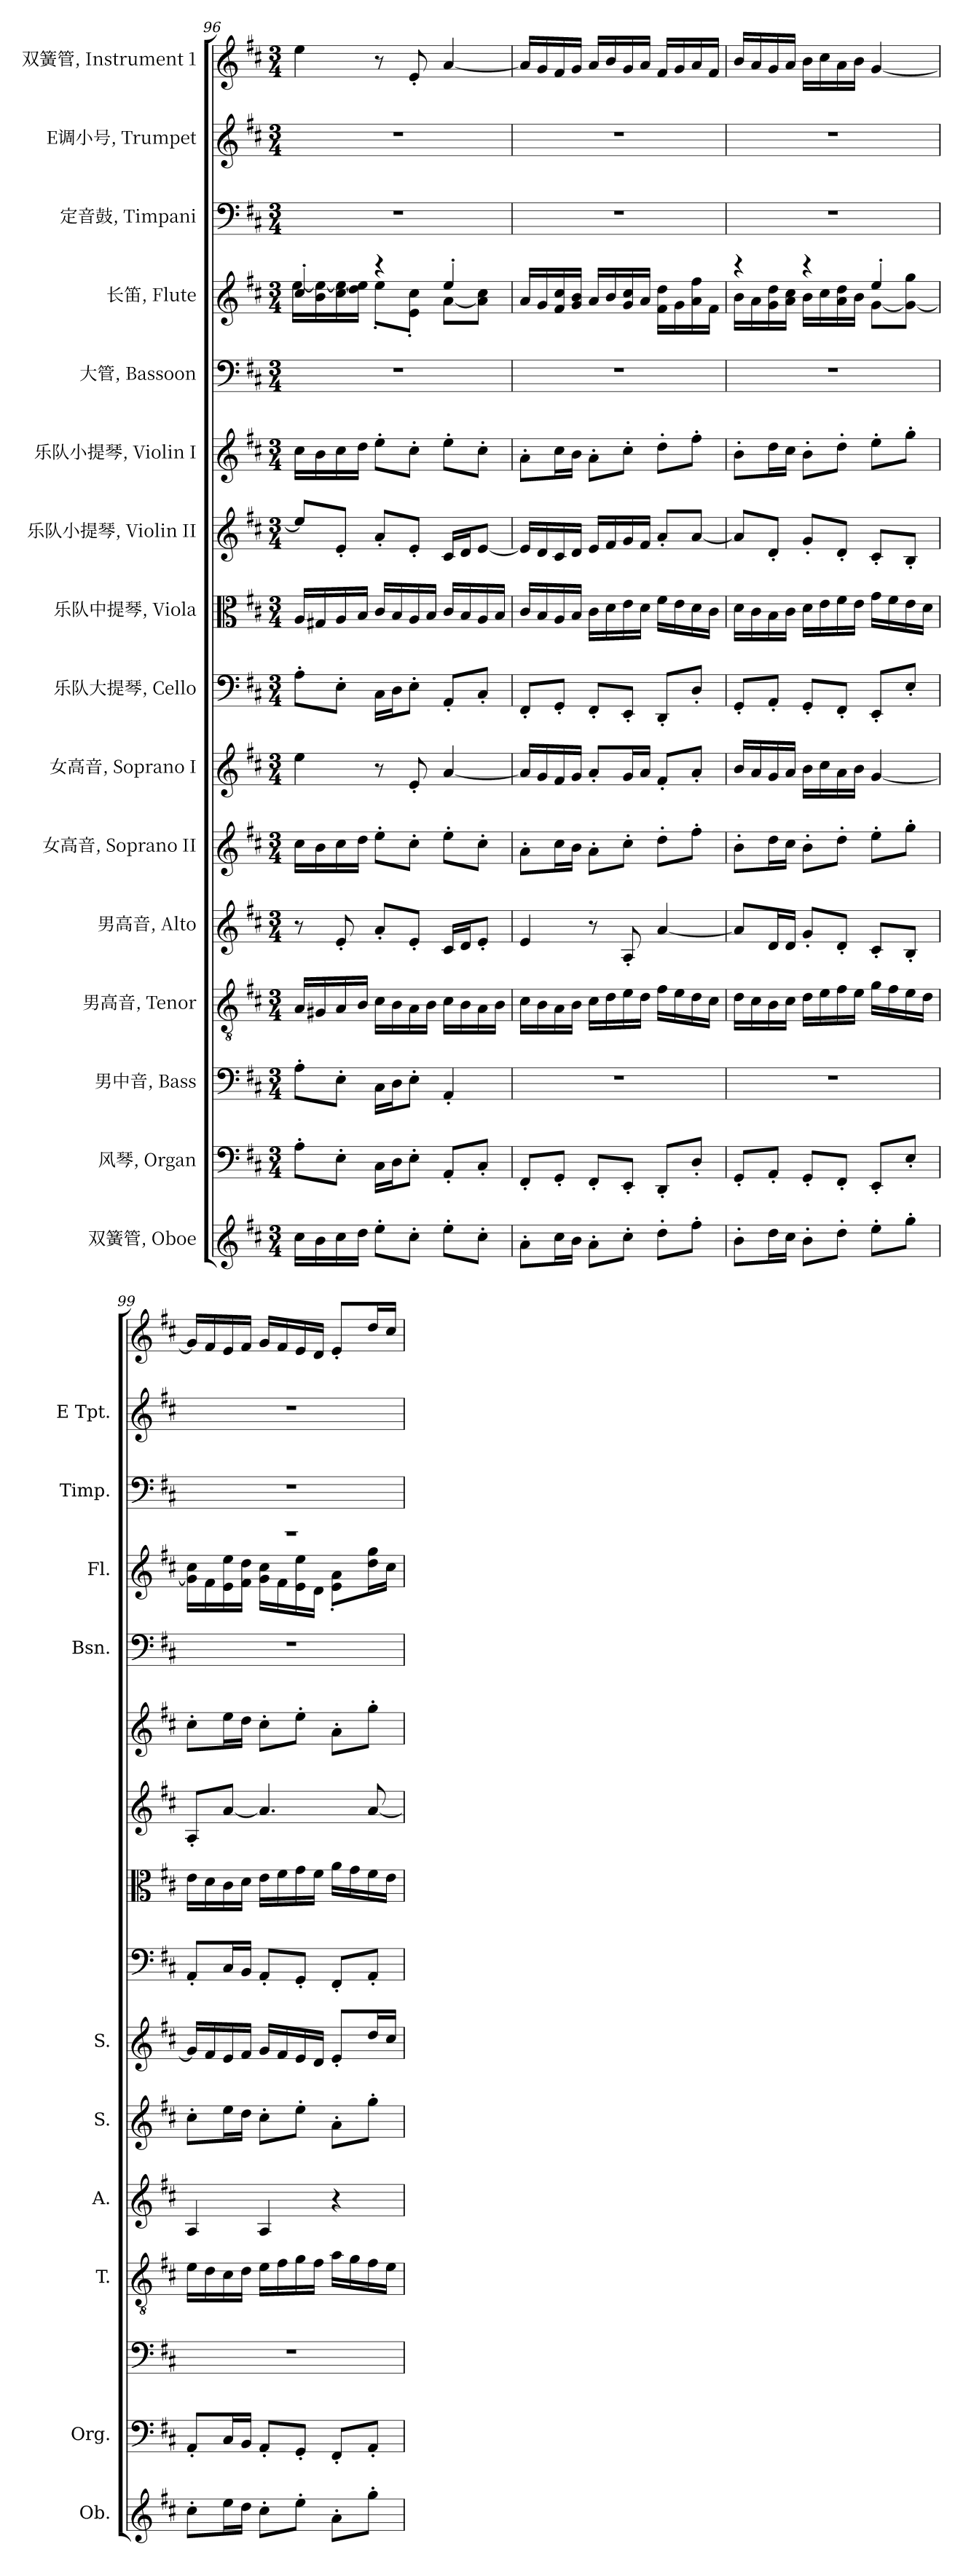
**kern	**kern	**kern	**kern	**kern	**kern	**kern	**kern	**kern	**kern	**kern	**kern	**kern	**kern	**kern	**kern
*part16	*part15	*part14	*part13	*part12	*part11	*part10	*part9	*part8	*part7	*part6	*part5	*part4	*part3	*part2	*part1
*staff16	*staff15	*staff14	*staff13	*staff12	*staff11	*staff10	*staff9	*staff8	*staff7	*staff6	*staff5	*staff4	*staff3	*staff2	*staff1
*I"双簧管, Oboe	*I"风琴, Organ	*I"男中音, Bass	*I"男高音, Tenor	*I"男高音, Alto	*I"女高音, Soprano II	*I"女高音, Soprano I	*I"乐队大提琴, Cello	*I"乐队中提琴, Viola	*I"乐队小提琴, Violin II	*I"乐队小提琴, Violin I	*I"大管, Bassoon	*I"长笛, Flute	*I"定音鼓, Timpani	*I"E调小号, Trumpet	*I"双簧管, Instrument  1
*I'Ob.	*I'Org.	*	*I'T.	*I'A.	*I'S.	*I'S.	*	*	*	*	*I'Bsn.	*I'Fl.	*I'Timp.	*I'E Tpt.	*
*clefG2	*clefF4	*clefF4	*clefGv2	*clefG2	*clefG2	*clefG2	*clefF4	*clefC3	*clefG2	*clefG2	*clefF4	*clefG2	*clefF4	*clefG2	*clefG2
*	*	*	*	*	*	*	*	*	*	*	*	*	*	*ITrd-3c-4	*
*k[f#c#]	*k[f#c#]	*k[f#c#]	*k[f#c#]	*k[f#c#]	*k[f#c#]	*k[f#c#]	*k[f#c#]	*k[f#c#]	*k[f#c#]	*k[f#c#]	*k[f#c#]	*k[f#c#]	*k[f#c#]	*k[b-e-a-d-g-c-]	*k[f#c#]
*M3/4	*M3/4	*M3/4	*M3/4	*M3/4	*M3/4	*M3/4	*M3/4	*M3/4	*M3/4	*M3/4	*M3/4	*M3/4	*M3/4	*M3/4	*M3/4
=96	=96	=96	=96	=96	=96	=96	=96	=96	=96	=96	=96	=96	=96	=96	=96
*	*	*	*	*	*	*	*	*	*	*	*	*^	*	*	*
16cc#\LL	8A'\L	8A'\L	16A/LL	8r	16cc#\LL	4ee\	8A'\L	16A/LL	8ee/L]	16cc#\LL	2.r	4cc#'/	[16ee\LL	2.r	2.r	4ee\
16b\	.	.	16G#X/	.	16b\	.	.	16G#X/	.	16b\	.	.	16b\ 16ee\_	.	.	.
16cc#\	8E'\J	8E'\J	16A/	8e'/	16cc#\	.	8E'\J	16A/	8e'/J	16cc#\	.	.	16cc#\ 16ee\_	.	.	.
16dd\JJ	.	.	16B/JJ	.	16dd\JJ	.	.	16B/JJ	.	16dd\JJ	.	.	16dd\ 16ee\]JJ	.	.	.
8ee'\L	16C#\LL	16C#\LL	16c#\LL	8a'/L	8ee'\L	8r	16C#\LL	16c#/LL	8a'/L	8ee'\L	.	4r	8ee'\L	.	.	8r
.	16D\J	16D\J	16B\	.	.	.	16D\J	16B/	.	.	.	.	.	.	.	.
8cc#'\J	8E'\J	8E'\J	16A\	8e'/J	8cc#'\J	8e'/	8E'\J	16A/	8e'/J	8cc#'\J	.	.	8e\' 8cc#\'J	.	.	8e'/
.	.	.	16B\JJ	.	.	.	.	16B/JJ	.	.	.	.	.	.	.	.
8ee'\L	8AA'/L	4AA'/	16c#\LL	16c#/LL	8ee'\L	[4a/	8AA'/L	16c#/LL	16c#/LL	8ee'\L	.	4ee'/	[8a\L	.	.	[4a/
.	.	.	16B\	16d/J	.	.	.	16B/	16d/J	.	.	.	.	.	.	.
8cc#'\J	8C#'/J	.	16A\	8e'/J	8cc#'\J	.	8C#'/J	16A/	[8e/J	8cc#'\J	.	.	8a\] 8cc#\J	.	.	.
.	.	.	16B\JJ	.	.	.	.	16B/JJ	.	.	.	.	.	.	.	.
*	*	*	*	*	*	*	*	*	*	*	*	*v	*v	*	*	*
!!LO:PB:g=z
=97	=97	=97	=97	=97	=97	=97	=97	=97	=97	=97	=97	=97	=97	=97	=97
8a'\L	8FF#'/L	2.r	16c#\LL	4e/	8a'\L	16a/LL]	8FF#'/L	16c#/LL	16e/LL]	8a'\L	2.r	16a/LL	2.r	2.r	16a/LL]
.	.	.	16B\	.	.	16g/	.	16B/	16d/	.	.	16g/	.	.	16g/
16cc#\L	8GG'/J	.	16A\	.	16cc#\L	16f#/	8GG'/J	16A/	16c#/	16cc#\L	.	16f#/ 16cc#/	.	.	16f#/
16b\JJ	.	.	16B\JJ	.	16b\JJ	16g/JJ	.	16B/JJ	16d/JJ	16b\JJ	.	16g/ 16b/JJ	.	.	16g/JJ
8a'\L	8FF#'/L	.	16c#\LL	8r	8a'\L	8a'/L	8FF#'/L	16c#\LL	16e/LL	8a'\L	.	16a/LL	.	.	16a/LL
.	.	.	16d\	.	.	.	.	16d\	16f#/	.	.	16b/	.	.	16b/
8cc#'\J	8EE'/J	.	16e\	8A'/	8cc#'\J	16g/L	8EE'/J	16e\	16g/	8cc#'\J	.	16g/ 16cc#/	.	.	16g/
.	.	.	16d\JJ	.	.	16a/JJ	.	16d\JJ	16f#/JJ	.	.	16a/JJ	.	.	16a/JJ
8dd'\L	8DD'/L	.	16f#\LL	[4a/	8dd'\L	8f#'/L	8DD'/L	16f#\LL	8a'/L	8dd'\L	.	16f#\ 16dd\LL	.	.	16f#/LL
.	.	.	16e\	.	.	.	.	16e\	.	.	.	16g\	.	.	16g/
8ff#'\J	8D'/J	.	16d\	.	8ff#'\J	8a'/J	8D'/J	16d\	[8a/J	8ff#'\J	.	16a\ 16ff#\	.	.	16a/
.	.	.	16c#\JJ	.	.	.	.	16c#\JJ	.	.	.	16f#\JJ	.	.	16f#/JJ
=98	=98	=98	=98	=98	=98	=98	=98	=98	=98	=98	=98	=98	=98	=98	=98
*	*	*	*	*	*	*	*	*	*	*	*	*^	*	*	*
8b'\L	8GG'/L	2.r	16d\LL	8a/L]	8b'\L	16b/LL	8GG'/L	16d\LL	8a/L]	8b'\L	2.r	4r	16b\LL	2.r	2.r	16b/LL
.	.	.	16c#\	.	.	16a/	.	16c#\	.	.	.	.	16a\	.	.	16a/
16dd\L	8AA'/J	.	16B\	16d/L	16dd\L	16g/	8AA'/J	16B\	8d'/J	16dd\L	.	.	16g\ 16dd\	.	.	16g/
16cc#\JJ	.	.	16c#\JJ	16d/JJ	16cc#\JJ	16a/JJ	.	16c#\JJ	.	16cc#\JJ	.	.	16a\ 16cc#\JJ	.	.	16a/JJ
8b'\L	8GG'/L	.	16d\LL	8g'/L	8b'\L	16b\LL	8GG'/L	16d\LL	8g'/L	8b'\L	.	4r	16b\LL	.	.	16b\LL
.	.	.	16e\	.	.	16cc#\	.	16e\	.	.	.	.	16cc#\	.	.	16cc#\
8dd'\J	8FF#'/J	.	16f#\	8d'/J	8dd'\J	16a\	8FF#'/J	16f#\	8d'/J	8dd'\J	.	.	16a\ 16dd\	.	.	16a\
.	.	.	16e\JJ	.	.	16b\JJ	.	16e\JJ	.	.	.	.	16b\JJ	.	.	16b\JJ
8ee'\L	8EE'/L	.	16g\LL	8c#'/L	8ee'\L	[4g/	8EE'/L	16g\LL	8c#'/L	8ee'\L	.	4ee'/	[8g\L	.	.	[4g/
.	.	.	16f#\	.	.	.	.	16f#\	.	.	.	.	.	.	.	.
8gg'\J	8E'/J	.	16e\	8B'/J	8gg'\J	.	8E'/J	16e\	8B'/J	8gg'\J	.	.	8g\_ 8gg\J	.	.	.
.	.	.	16d\JJ	.	.	.	.	16d\JJ	.	.	.	.	.	.	.	.
=99	=99	=99	=99	=99	=99	=99	=99	=99	=99	=99	=99	=99	=99	=99	=99	=99
8cc#'\L	8AA'/L	2.r	16e\LL	4A/	8cc#'\L	16g/LL]	8AA'/L	16e\LL	8A'/L	8cc#'\L	2.r	2.r	16g\] 16cc#\LL	2.r	2.r	16g/LL]
.	.	.	16d\	.	.	16f#/	.	16d\	.	.	.	.	16f#\	.	.	16f#/
16ee\L	16C#/L	.	16c#\	.	16ee\L	16e/	16C#/L	16c#\	[8a/J	16ee\L	.	.	16e\ 16ee\	.	.	16e/
16dd\JJ	16BB/JJ	.	16d\JJ	.	16dd\JJ	16f#/JJ	16BB/JJ	16d\JJ	.	16dd\JJ	.	.	16f#\ 16dd\JJ	.	.	16f#/JJ
8cc#'\L	8AA'/L	.	16e\LL	4A/	8cc#'\L	16g/LL	8AA'/L	16e\LL	4.a/]	8cc#'\L	.	.	16g\ 16cc#\LL	.	.	16g/LL
.	.	.	16f#\	.	.	16f#/	.	16f#\	.	.	.	.	16f#\	.	.	16f#/
8ee'\J	8GG'/J	.	16g\	.	8ee'\J	16e/	8GG'/J	16g\	.	8ee'\J	.	.	16e\ 16ee\	.	.	16e/
.	.	.	16f#\JJ	.	.	16d/JJ	.	16f#\JJ	.	.	.	.	16d\JJ	.	.	16d/JJ
8a'\L	8FF#'/L	.	16a\LL	4r	8a'\L	8e'/L	8FF#'/L	16a\LL	.	8a'\L	.	.	8e\' 8a\'L	.	.	8e'/L
.	.	.	16g\	.	.	.	.	16g\	.	.	.	.	.	.	.	.
8gg'\J	8AA'/J	.	16f#\	.	8gg'\J	16dd/L	8AA'/J	16f#\	[8a/	8gg'\J	.	.	16dd\ 16gg\L	.	.	16dd/L
.	.	.	16e\JJ	.	.	16cc#/JJ	.	16e\JJ	.	.	.	.	16cc#\JJ	.	.	16cc#/JJ
*	*	*	*	*	*	*	*	*	*	*	*	*v	*v	*	*	*
=	=	=	=	=	=	=	=	=	=	=	=	=	=	=	=
*-	*-	*-	*-	*-	*-	*-	*-	*-	*-	*-	*-	*-	*-	*-	*-
